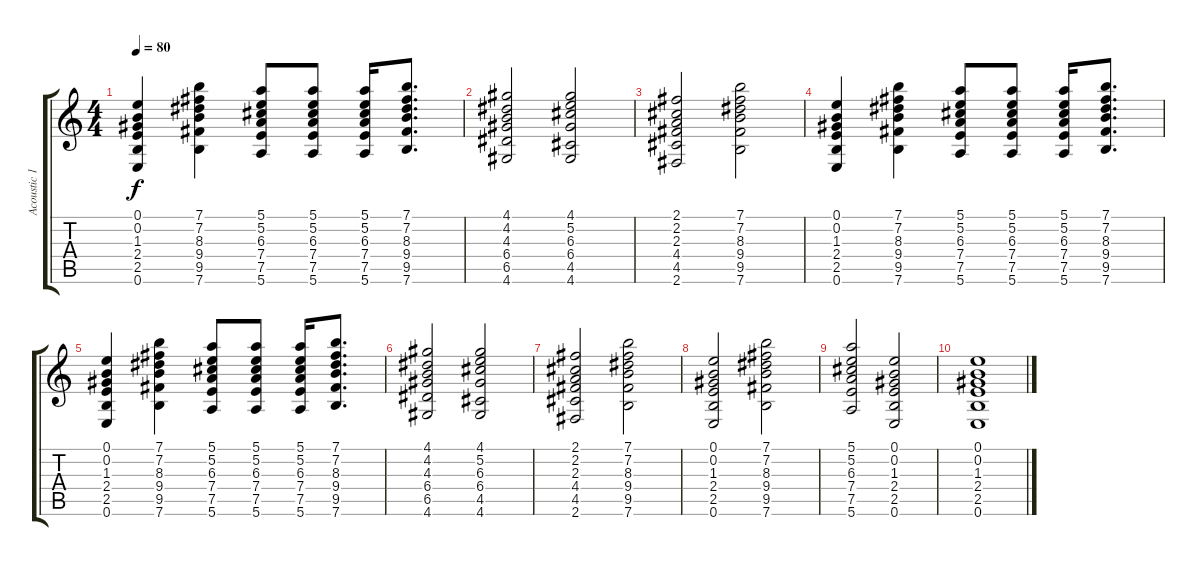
\track ("Acoustic 12 String" "Acoustic 1") {instrument acousticguitarsteel}
\staff {score tabs}
\tuning (E4 B3 G3 D3 A2 E2) {hide}
\ts (4 4)
\tempo 80
\clef g2
\ks c
(0.1 0.2 1.3 2.4 2.5 0.6).4{dy f} (7.1 7.2 8.3 9.4 9.5 7.6).4 (5.1 5.2 6.3 7.4 7.5 5.6).8 (5.1 5.2 6.3 7.4 7.5 5.6).8 (5.1 5.2 6.3 7.4 7.5 5.6).16 (7.1 7.2 8.3 9.4 9.5 7.6).8{d} |
(4.1 4.2 4.3 6.4 6.5 4.6).2 (4.1 5.2 6.3 6.4 4.5 4.6).2 |
(2.1 2.2 2.3 4.4 4.5 2.6).2 (7.1 7.2 8.3 9.4 9.5 7.6).2 |
(0.1 0.2 1.3 2.4 2.5 0.6).4 (7.1 7.2 8.3 9.4 9.5 7.6).4 (5.1 5.2 6.3 7.4 7.5 5.6).8 (5.1 5.2 6.3 7.4 7.5 5.6).8 (5.1 5.2 6.3 7.4 7.5 5.6).16 (7.1 7.2 8.3 9.4 9.5 7.6).8{d} |
(0.1 0.2 1.3 2.4 2.5 0.6).4 (7.1 7.2 8.3 9.4 9.5 7.6).4 (5.1 5.2 6.3 7.4 7.5 5.6).8 (5.1 5.2 6.3 7.4 7.5 5.6).8 (5.1 5.2 6.3 7.4 7.5 5.6).16 (7.1 7.2 8.3 9.4 9.5 7.6).8{d} |
(4.1 4.2 4.3 6.4 6.5 4.6).2 (4.1 5.2 6.3 6.4 4.5 4.6).2 |
(2.1 2.2 2.3 4.4 4.5 2.6).2 (7.1 7.2 8.3 9.4 9.5 7.6).2 |
(0.1 0.2 1.3 2.4 2.5 0.6).2 (7.1 7.2 8.3 9.4 9.5 7.6).2 |
(5.1 5.2 6.3 7.4 7.5 5.6).2 (0.1 0.2 1.3 2.4 2.5 0.6).2 |
(0.1 0.2 1.3 2.4 2.5 0.6).1
